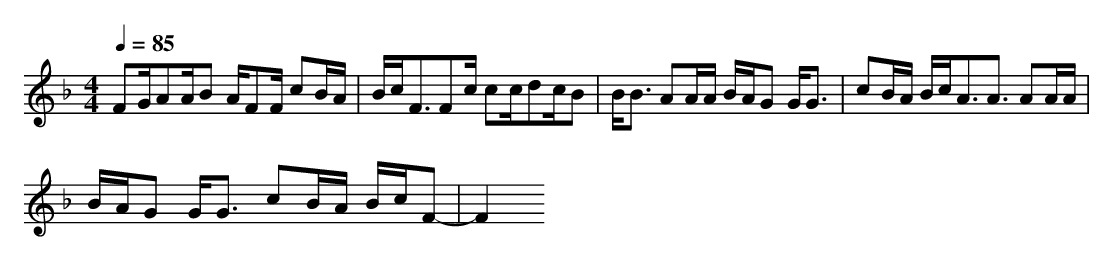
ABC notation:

X:1
T:
M: 4/4
L: 1/8
Q:1/4=85
K:F % 1 flats
FG/2AA/2B A/2FF/2 cB/2A/2|B/2c<FFc/2 cc/2dc/2B|B<B AA/2A/2 B/2A/2G G<G|cB/2A/2 B/2c<AA3/2 AA/2A/2|
B/2A/2G G<G cB/2A/2 B/2c/2F-|F2
